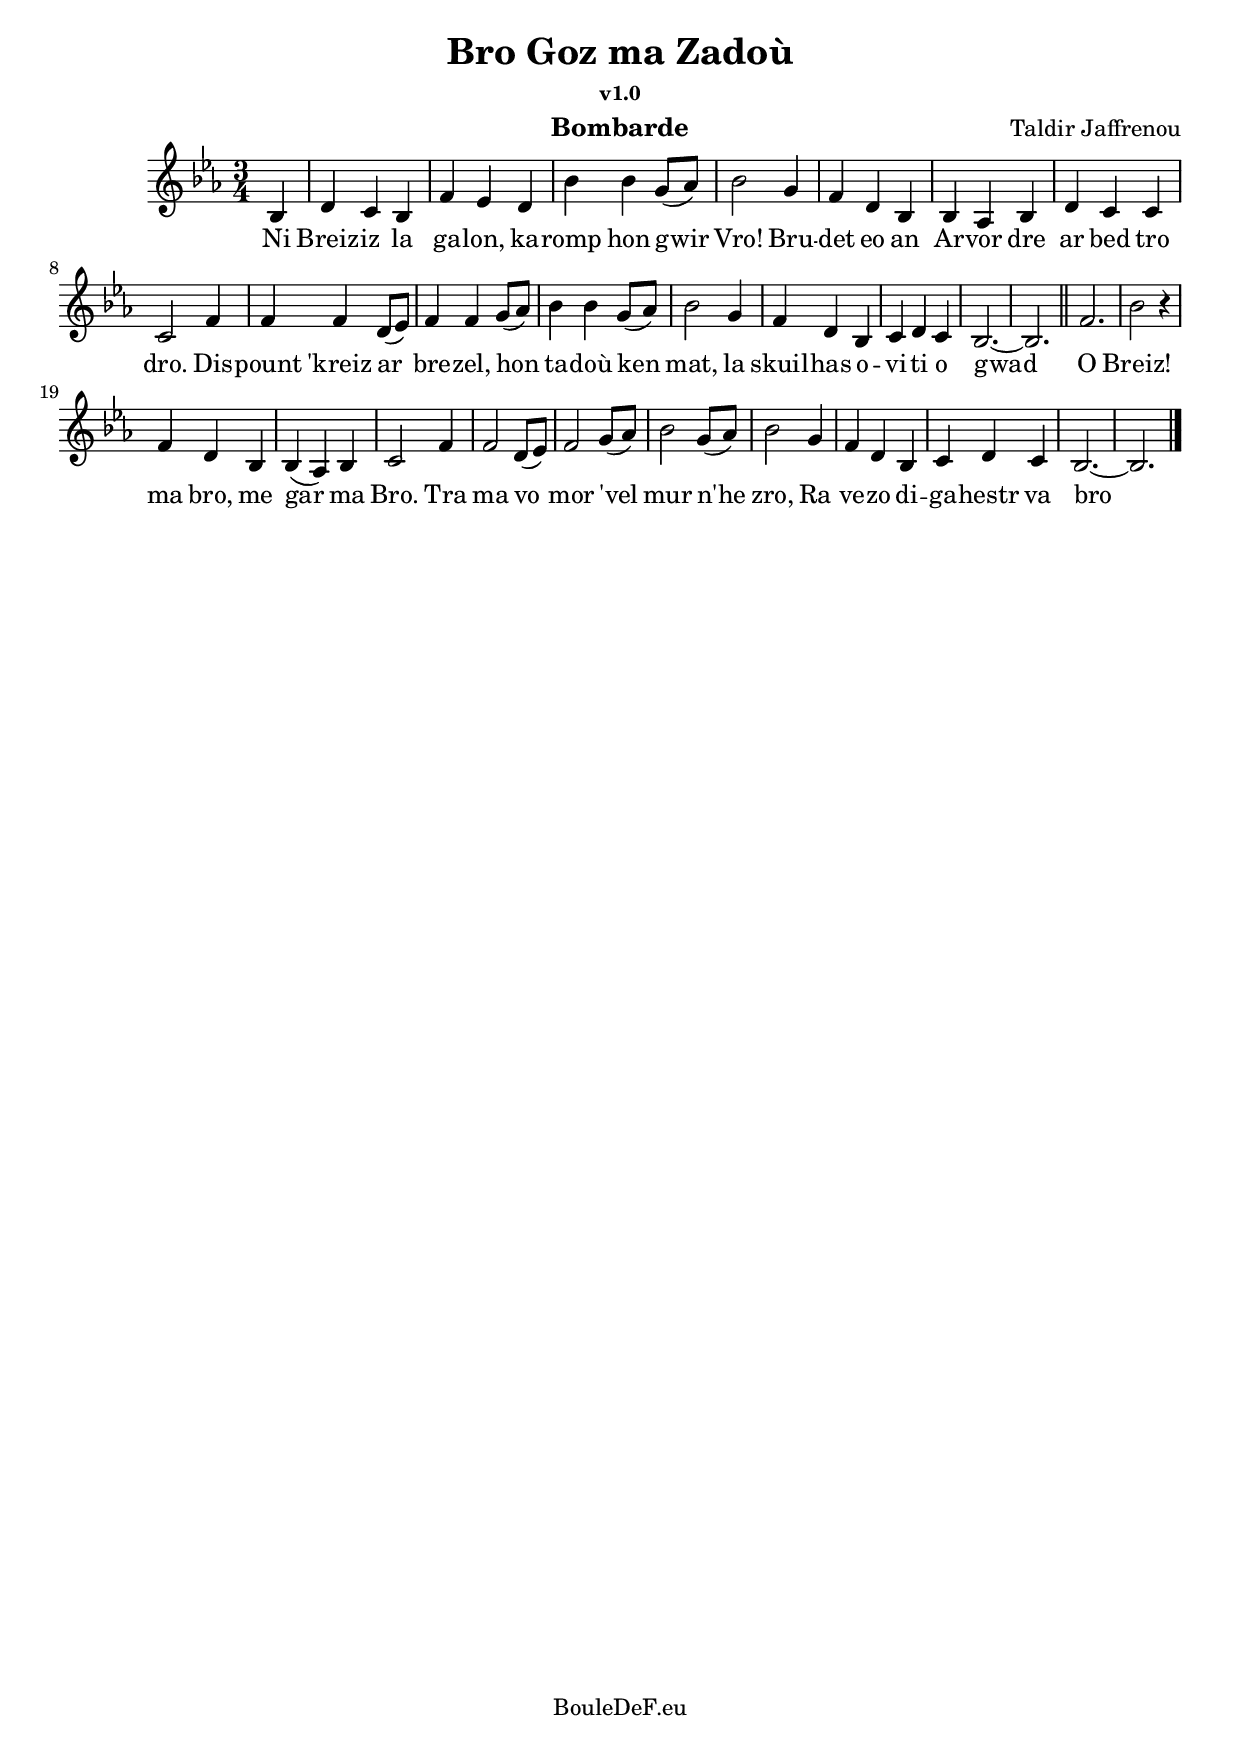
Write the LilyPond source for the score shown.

\version "2.14.2"
\include "italiano.ly"

\header {
	title = "Bro Goz ma Zadoù"
	subsubtitle = "v1.0"
	composer = "Taldir Jaffrenou"
	instrument = "Bombarde"
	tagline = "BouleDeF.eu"
}

\score {
	\new Staff \relative si {
		\clef "treble"
		\key mib \major
		\time 3/4

		\partial 4 sib4
		| re do sib
		| fa' mib re
		| sib' sib sol8 (lab)
		| sib2 sol4
		| fa re sib
		| sib lab sib
		| re do do
		| do2 fa4
		| fa fa re8 (mib)
		| fa4 fa sol8 (lab)
		| sib4 sib sol8 (lab) 
		| sib2 sol4
		| fa re sib
		| do re do
		| sib2.~
		| sib \bar "||"
		| fa'2.
		| sib2 r4
		| fa4 re sib
		| sib (lab) sib
		| do2 fa4
		| fa2 re8 (mib)
		| fa2 sol8 (lab)
		| sib2 sol8 (lab)
		| sib2 sol4
		| fa re sib
		| do re do
		| sib2.~
		| sib \bar "|."
	}
	\addlyrics {
		Ni | Breiz -- iz la | ga -- lon, ka -- | romp hon gwir
		Vro! Bru -- | det eo an | Ar -- vor dre | ar bed tro
		dro. Dis -- | pount 'kreiz ar | bre -- zel, hon | ta -- doù ken
		mat, la | skuil -- has o -- | vi -- ti o | gwad
		O | Breiz! | ma bro, me | gar ma
		Bro. Tra | ma vo | mor 'vel | mur n'he
		zro, Ra | ve -- zo di -- | ga -- hestr va | bro !
	}
}
